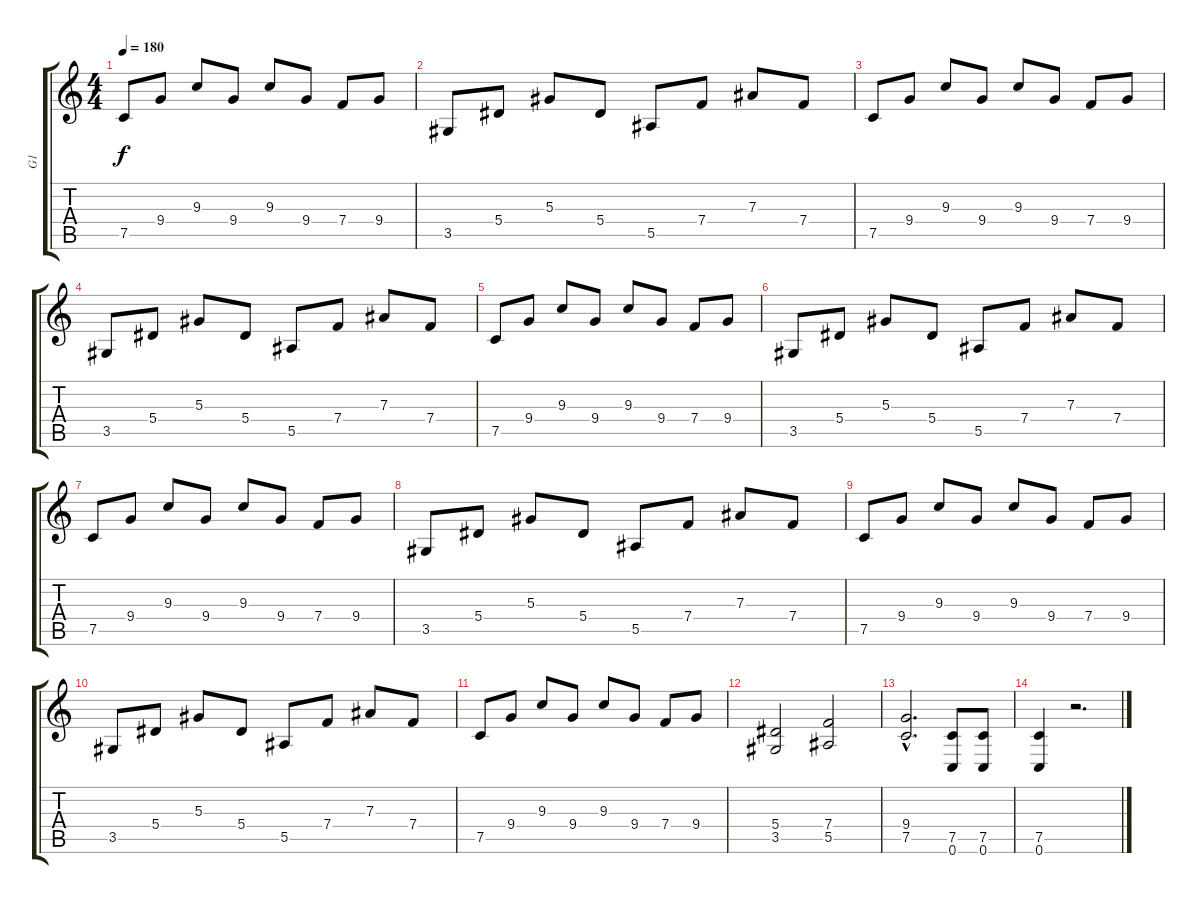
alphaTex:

\track ("G1" "G1") {instrument distortionguitar}
\staff {score tabs}
\tuning (C4 G3 Eb3 Bb2 F2 C2) {hide}
\ts (4 4)
\tempo 180
\clef g2
\ks c
7.5.8{dy f} 9.4.8 9.3.8 9.4.8 9.3.8 9.4.8 7.4.8 9.4.8 |
3.5.8 5.4.8 5.3.8 5.4.8 5.5.8 7.4.8 7.3.8 7.4.8 |
7.5.8 9.4.8 9.3.8 9.4.8 9.3.8 9.4.8 7.4.8 9.4.8 |
3.5.8 5.4.8 5.3.8 5.4.8 5.5.8 7.4.8 7.3.8 7.4.8 |
7.5.8 9.4.8 9.3.8 9.4.8 9.3.8 9.4.8 7.4.8 9.4.8 |
3.5.8 5.4.8 5.3.8 5.4.8 5.5.8 7.4.8 7.3.8 7.4.8 |
7.5.8 9.4.8 9.3.8 9.4.8 9.3.8 9.4.8 7.4.8 9.4.8 |
3.5.8 5.4.8 5.3.8 5.4.8 5.5.8 7.4.8 7.3.8 7.4.8 |
7.5.8 9.4.8 9.3.8 9.4.8 9.3.8 9.4.8 7.4.8 9.4.8 |
3.5.8 5.4.8 5.3.8 5.4.8 5.5.8 7.4.8 7.3.8 7.4.8 |
7.5.8 9.4.8 9.3.8 9.4.8 9.3.8 9.4.8 7.4.8 9.4.8 |
(5.4 3.5).2 (7.4 5.5).2 |
(9.4{hac} 7.5{hac}).2{d} (7.5 0.6).8 (7.5 0.6).8 |
(7.5 0.6).4 r.2{d}
